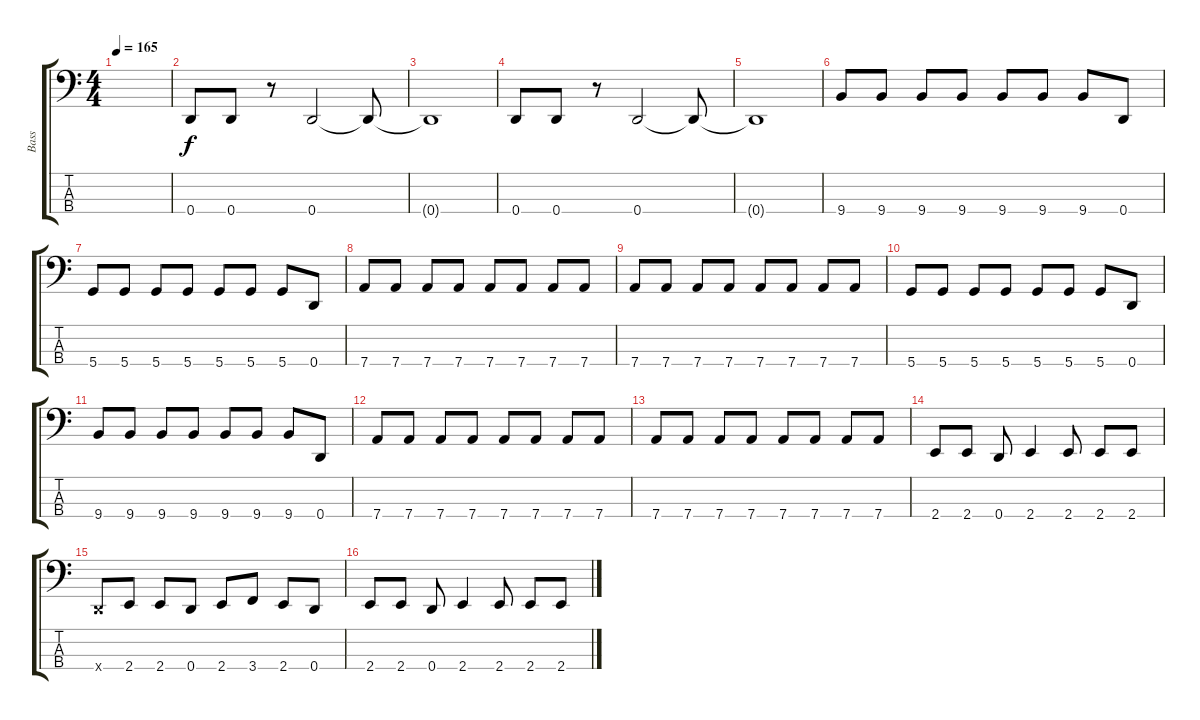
\track ("Bass" "Bass") {instrument electricbassfinger}
\staff {score tabs}
\tuning (G2 D2 A1 D1) {hide}
\ts (4 4)
\tempo 165
\clef f4
\ks c
|
0.4.8 0.4.8 r.8 0.4.2 0.4{t}.8 |
0.4{t}.1 |
0.4.8 0.4.8 r.8 0.4.2 0.4{t}.8 |
0.4{t}.1 |
9.4.8 9.4.8 9.4.8 9.4.8 9.4.8 9.4.8 9.4.8 0.4.8 |
5.4.8 5.4.8 5.4.8 5.4.8 5.4.8 5.4.8 5.4.8 0.4.8 |
7.4.8 7.4.8 7.4.8 7.4.8 7.4.8 7.4.8 7.4.8 7.4.8 |
7.4.8 7.4.8 7.4.8 7.4.8 7.4.8 7.4.8 7.4.8 7.4.8 |
5.4.8 5.4.8 5.4.8 5.4.8 5.4.8 5.4.8 5.4.8 0.4.8 |
9.4.8 9.4.8 9.4.8 9.4.8 9.4.8 9.4.8 9.4.8 0.4.8 |
7.4.8 7.4.8 7.4.8 7.4.8 7.4.8 7.4.8 7.4.8 7.4.8 |
7.4.8 7.4.8 7.4.8 7.4.8 7.4.8 7.4.8 7.4.8 7.4.8 |
2.4.8 2.4.8 0.4.8 2.4.4 2.4.8 2.4.8 2.4.8 |
0.4{x}.8 2.4.8 2.4.8 0.4.8 2.4.8 3.4.8 2.4.8 0.4.8 |
2.4.8 2.4.8 0.4.8 2.4.4 2.4.8 2.4.8 2.4.8
